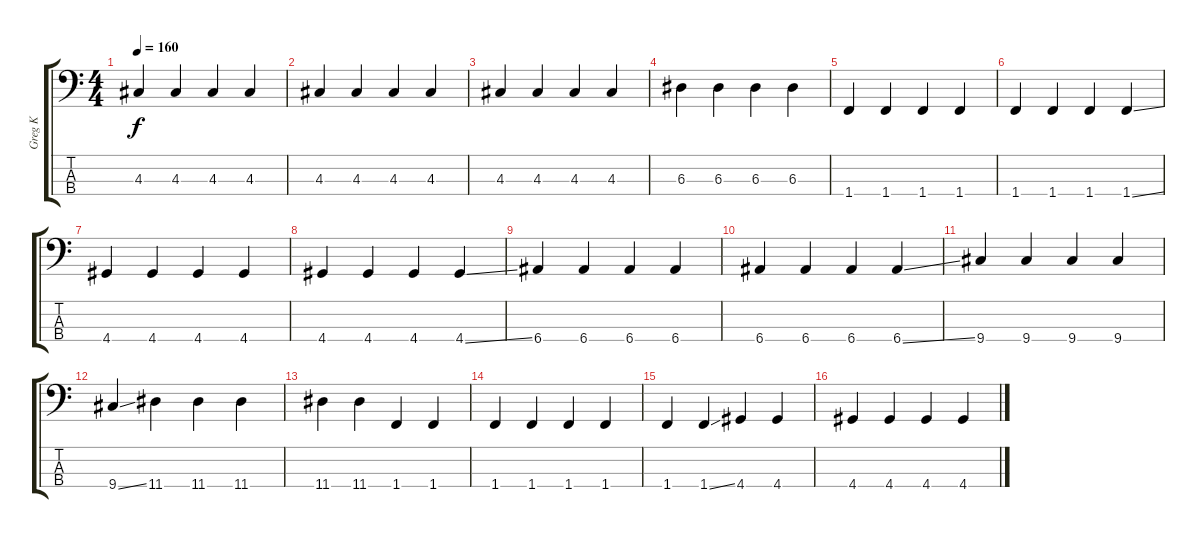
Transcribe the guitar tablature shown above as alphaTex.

\track ("Greg K" "Greg K") {instrument electricbassfinger}
\staff {score tabs}
\tuning (G2 D2 A1 E1) {hide}
\ts (4 4)
\tempo 160
\clef f4
\ks c
4.3.4{dy f} 4.3.4 4.3.4 4.3.4 |
4.3.4 4.3.4 4.3.4 4.3.4 |
4.3.4 4.3.4 4.3.4 4.3.4 |
6.3.4 6.3.4 6.3.4 6.3.4 |
1.4.4 1.4.4 1.4.4 1.4.4 |
1.4.4 1.4.4 1.4.4 1.4{ss}.4 |
4.4.4 4.4.4 4.4.4 4.4.4 |
4.4.4 4.4.4 4.4.4 4.4{ss}.4 |
6.4.4 6.4.4 6.4.4 6.4.4 |
6.4.4 6.4.4 6.4.4 6.4{ss}.4 |
9.4.4 9.4.4 9.4.4 9.4.4 |
9.4{ss}.4 11.4.4 11.4.4 11.4.4 |
11.4.4 11.4.4 1.4.4 1.4.4 |
1.4.4 1.4.4 1.4.4 1.4.4 |
1.4.4 1.4{ss}.4 4.4.4 4.4.4 |
4.4.4 4.4.4 4.4.4 4.4.4
